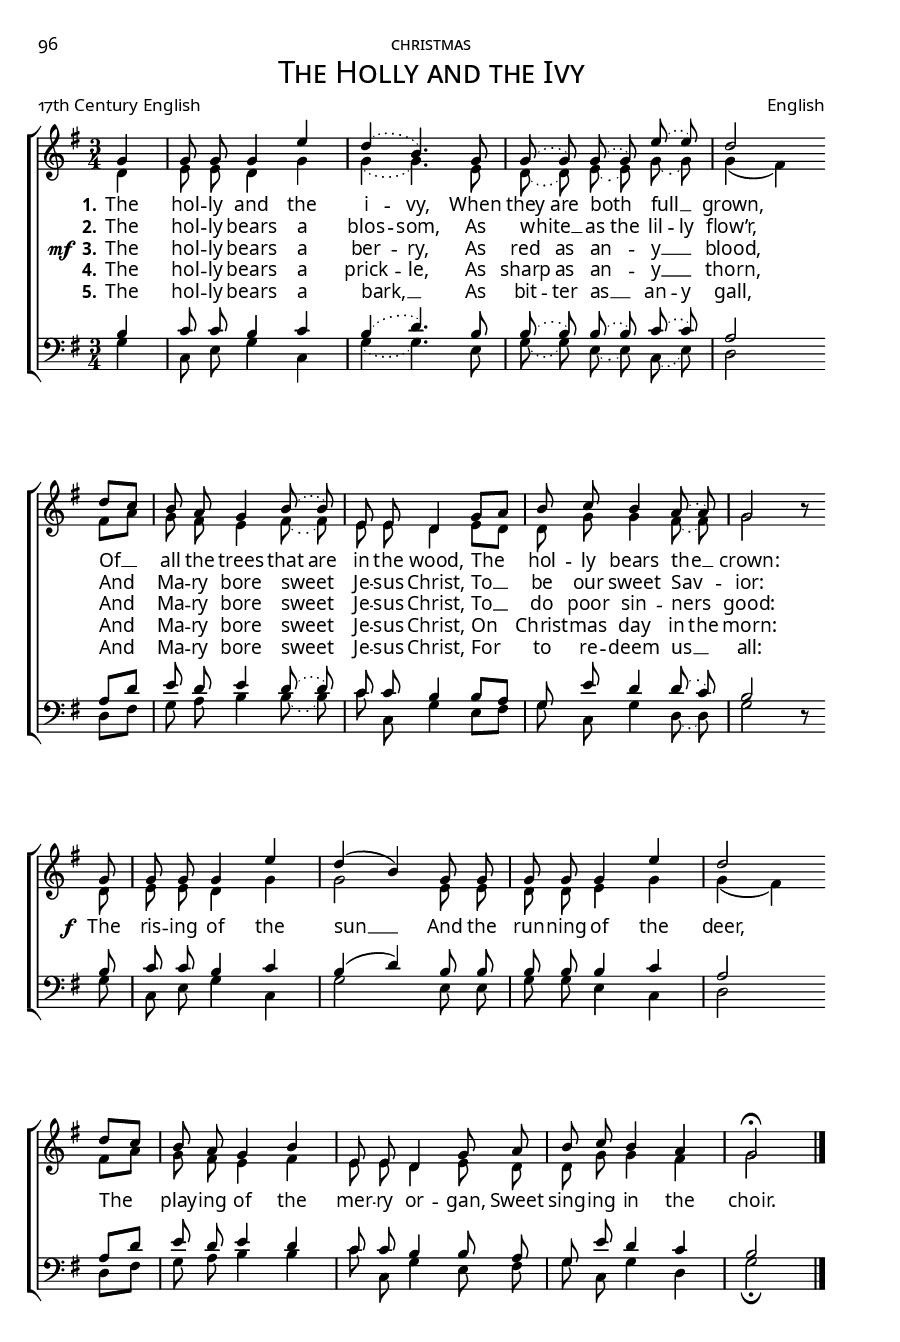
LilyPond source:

\version "2.14.2"
\include "util.ly"
\header {
  title = \markup{\override #'(font-name . "Garamond Premr Pro Smbd Subh"){ \abs-fontsize #15 \smallCapsOldStyle"The Holly and the Ivy"}}
  poet = \markup\oldStyleNum"17th Century English"
  composer = \markup\oldStyleNum"English"
  %arranger = \markup\oldStyleNum"Arranged by BHB"
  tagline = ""
}
\paper {
  %print-all-headers = ##f
  paper-height = 9\in
  paper-width = 6\in
  indent = 0\in
  %system-system-spacing = #'((basic-distance . 10) (padding . 0))
  %system-system-spacing =
  %  #'((basic-distance . 0)
  %     (minimum-distance . 0)
  %     (padding . -0.35)
  %     (stretchability . 100))
  ragged-last-bottom = ##f
  ragged-bottom = ##f
  two-sided = ##t
  inner-margin = 0.5\in
  outer-margin = 0.25\in
  top-margin = 0.25\in
  bottom-margin = 0.25\in
  first-page-number = #096
  print-first-page-number = ##t
  headerLine = \markup{ \smallCapsOldStyle"christmas"}
  oddHeaderMarkup = \markup\fill-line{
     \abs-fontsize #8.5
     \combine 
        \fill-line{"" \on-the-fly #print-page-number-check-first
        \oldStylePageNum""
        }
        \fill-line{\headerLine}
  }
  evenHeaderMarkup = \markup {
     \abs-fontsize #8.5
     \combine
        \on-the-fly #print-page-number-check-first
        \oldStylePageNum""
        \fill-line{\headerLine}
  }
}
#(set-global-staff-size 15) \paper{ #(define fonts (make-pango-font-tree "GoudyOlSt BT" "Garamond Premier Pro" "Garamond Premier Pro" (/ 15 20))) }
global = {
  \key g \major
  \time 3/4
  \autoBeamOff
  \override DynamicLineSpanner #'staff-padding = #0.0
  \override DynamicLineSpanner #'Y-extent = #'(-1 . 1)
}

sopMusic = \relative c'' {
  \partial 4 g4 |
  g8\noBeam g8 g4 e' |
  \slurDotted d4( b4.) g8 |
  g\noBeam( g) g\noBeam( g) e'\noBeam( e) |
  d2 \bar"" \break
  
  \slurSolid d8[ c] |
  b8\noBeam a g4 \slurDotted b8\noBeam( b) |
  e,\noBeam e d4 \slurSolid g8[ a] |
  b\noBeam c b4 \slurDotted a8\noBeam( a) |
  g2 b8\rest \bar""\break
  
  g8 |
  g\noBeam g\noBeam g4 e'4 |
  \slurSolid d( b) g8\noBeam g |
  g\noBeam g g4 e' |
  d2 \bar""\break d8[ c] |
  
  b8\noBeam a g4 b |
  e,8\noBeam e d4 g8\noBeam a |
  b\noBeam c b4 a |
  \partial 2 g2\fermata \bar "|."
  
}
sopWords = \lyricmode {
  
}

altoMusic = \relative c' {
  d4 |
  e8\noBeam e d4 g |
  \slurDotted g( g4.) e8 |
  d8\noBeam( d) e\noBeam( e) g\noBeam( g) |
  \slurSolid g4( fis) |
  
  fis8[ a] |
  g8\noBeam fis e4 \slurDotted fis8\noBeam( fis) |
  e8\noBeam e d4 \slurSolid e8[ d] |
  d8\noBeam g g4 \slurDotted fis8\noBeam( fis) |
  g2 s8 |
  
  d8 |
  e\noBeam e d4 \slurSolid g |
  g2 e8\noBeam e |
  d\noBeam d e4 g |
  g( fis) fis8[ a] |
  
  g\noBeam fis e4 fis |
  e8\noBeam e d4 e8\noBeam d |
  d\noBeam g g4 fis |
  g2 \bar "|."
}
altoWords = {
  \dropLyricsV
  \lyricmode {
    \set stanza = #"1."
    \set ignoreMelismata = ##t
    The hol -- ly and the i -- vy,
    When they are both _ full __ _ grown,
    Of __ _ all the trees that are in the wood,
    The _ hol -- ly bears the __ _ crown:
  
    \unset ignoreMelismata
  }
  \set stanza = \markup\dynamic"f "
  \lyricmode{
    %\set associatedVoice = "basses"
    The ris -- ing of the sun __
    And the run -- ning of the deer,
    The play -- ing of the mer -- ry or -- gan,
    Sweet sing -- ing in the choir.
  }
}
altoWordsII = \lyricmode {
  \dropLyricsV
  \set stanza = #"2."
  \set ignoreMelismata = ##t
  The hol -- ly bears a blos -- som,
  As white __ _ as the lil -- ly flow’r,
  And _ Ma -- ry bore sweet _ Je -- sus Christ, To __ _ be our sweet Sav -- _ ior:
}
altoWordsIII = {
  \dropLyricsV
  \set stanza = \markup{\dynamic"mf " "3."}
  \lyricmode {
    \set ignoreMelismata = ##t
    The hol -- ly bears a ber -- ry,
    As red as an -- _ y __ _ blood,
    And _ Ma -- ry bore sweet _ Je -- sus Christ, To __ _ do poor sin -- ners _ good:
  }
}
altoWordsIV = \lyricmode {
  \dropLyricsV
  \set stanza = #"4."
  \set ignoreMelismata = ##t
  The hol -- ly bears a prick -- le, As sharp as an -- _ y __ _ thorn,
  And _ Ma -- ry bore sweet _ Je -- sus Christ, On _ Christ -- mas day in the morn:
}
altoWordsV = \lyricmode {
  \dropLyricsV
  \set stanza = #"5."
  \set ignoreMelismata = ##t
  The hol -- ly bears a bark, __ _ As bit -- ter as __ _ an -- y gall,
  And _ Ma -- ry bore sweet _ Je -- sus Christ, For _ to re -- deem us __ _ all:
}
altoWordsVI = \lyricmode {
}
tenorMusic = \relative c' {
  b4 |
  c8\noBeam c b4 c |
  \slurDotted b4( d4.) b8 |
  b\noBeam( b) b\noBeam( b) c\noBeam( c) |
  a2 |
  
  \slurSolid a8[ d] |
  e8\noBeam d e4 \slurDotted d8\noBeam( d) |
  c\noBeam c b4 \slurSolid b8[ a] |
  g\noBeam e' d4 \slurDotted d8\noBeam( c) |
  b2 s8 |
  
  b8 |
  c\noBeam c b4 c |
  \slurSolid b( d) b8\noBeam b |
  b\noBeam b b4 c |
  a2 a8[ d] |
  
  e8\noBeam d e4 d |
  c8\noBeam c b4 b8\noBeam a |
  g\noBeam e' d4 c |
  b2 \bar "|."
}
tenorWords = \lyricmode {

}

bassMusic = \relative c' {
  g4 |
  c,8\noBeam e g4 c, |
  \slurDotted g'4( g4.) e8 |
  g8\noBeam( g) e\noBeam( e) c\noBeam( e) |
  d2 |
  
  \slurSolid d8[ fis] |
  g8\noBeam a b4 \slurDotted b8\noBeam( b) |
  c8\noBeam c, g'4 \slurSolid e8[ fis] |
  g\noBeam c, g'4 \slurDotted d8\noBeam( d) |
  g2 d8\rest |
  
  g8 |
  c,\noBeam e\noBeam g4 c,4 |
  \slurSolid g'2 e8\noBeam e |
  g\noBeam g e4 c |
  d2 d8[ fis] |
  
  g\noBeam a b4 b |
  c8\noBeam c, g'4 e8\noBeam fis |
  g\noBeam c, g'4 d |
  g2\fermata \bar "|."
}
bassWords = \lyricmode {

}

pianoRH = \relative c' {
  
}
pianoLH = \relative c' {
  
}

\score {
  <<
   \new ChoirStaff <<
    \new Staff = women <<
      \new Voice = "sopranos" { \voiceOne << \global \sopMusic >> }
      \new Voice = "altos" { \voiceTwo << \global \altoMusic >> }
    >>
    \new Staff = men <<
      \clef bass
      \new Voice = "tenors" { \voiceOne << \global \tenorMusic >> }
      \new Voice = "basses" { \voiceTwo << \global \bassMusic >> }
    >>
    \new Lyrics \with { alignAboveContext = #"women" \override VerticalAxisGroup #'nonstaff-relatedstaff-spacing = #'((basic-distance . 1))} \lyricsto "sopranos" \sopWords
    \new Lyrics = "altosVI"  \with { alignBelowContext = #"women" \override VerticalAxisGroup #'nonstaff-relatedstaff-spacing = #'((basic-distance . 1))} \lyricsto "sopranos" \altoWordsVI
    \new Lyrics = "altosV"  \with { alignBelowContext = #"women" \override VerticalAxisGroup #'nonstaff-relatedstaff-spacing = #'((basic-distance . 1))} \lyricsto "sopranos" \altoWordsV
    \new Lyrics = "altosIV"  \with { alignBelowContext = #"women" \override VerticalAxisGroup #'nonstaff-relatedstaff-spacing = #'((basic-distance . 1))} \lyricsto "sopranos" \altoWordsIV
    \new Lyrics = "altosIII"  \with { alignBelowContext = #"women" \override VerticalAxisGroup #'nonstaff-relatedstaff-spacing = #'((basic-distance . 1))} \lyricsto "sopranos" \altoWordsIII
    \new Lyrics = "altosII"  \with { alignBelowContext = #"women" \override VerticalAxisGroup #'nonstaff-relatedstaff-spacing = #'((basic-distance . 1))} \lyricsto "sopranos" \altoWordsII
    \new Lyrics = "altos"  \with { alignBelowContext = #"women" \override VerticalAxisGroup #'nonstaff-relatedstaff-spacing = #'((basic-distance . 1)) } \lyricsto "sopranos" \altoWords
    \new Lyrics \with { alignAboveContext = #"men" \override VerticalAxisGroup #'nonstaff-relatedstaff-spacing = #'((basic-distance . 1)) } \lyricsto "tenors" \tenorWords
    \new Lyrics \with { alignBelowContext = #"men" \override VerticalAxisGroup #'nonstaff-relatedstaff-spacing = #'((basic-distance . 1)) } \lyricsto "basses" \bassWords
  >>
%    \new PianoStaff << \new Staff { \new Voice { \pianoRH } } \new Staff { \clef "bass" \pianoLH } >>
  >>
  \layout {
    \context {
      \Score
      %\override SpacingSpanner #'base-shortest-duration = #(ly:make-moment 1 8)
      %\override SpacingSpanner #'common-shortest-duration = #(ly:make-moment 1 4)
    }
    \context {
      % Remove all empty staves
      % \Staff \RemoveEmptyStaves \override VerticalAxisGroup #'remove-first = ##t
    }
    \context {
      \Lyrics
      \override LyricText #'X-offset = #center-on-word
    }
  }
  \midi {
    \tempo 4 = 120
    \set Staff.midiInstrument = "flute"
  
    \context {
      \Voice
      \remove "Dynamic_performer"
    }
  }
}
